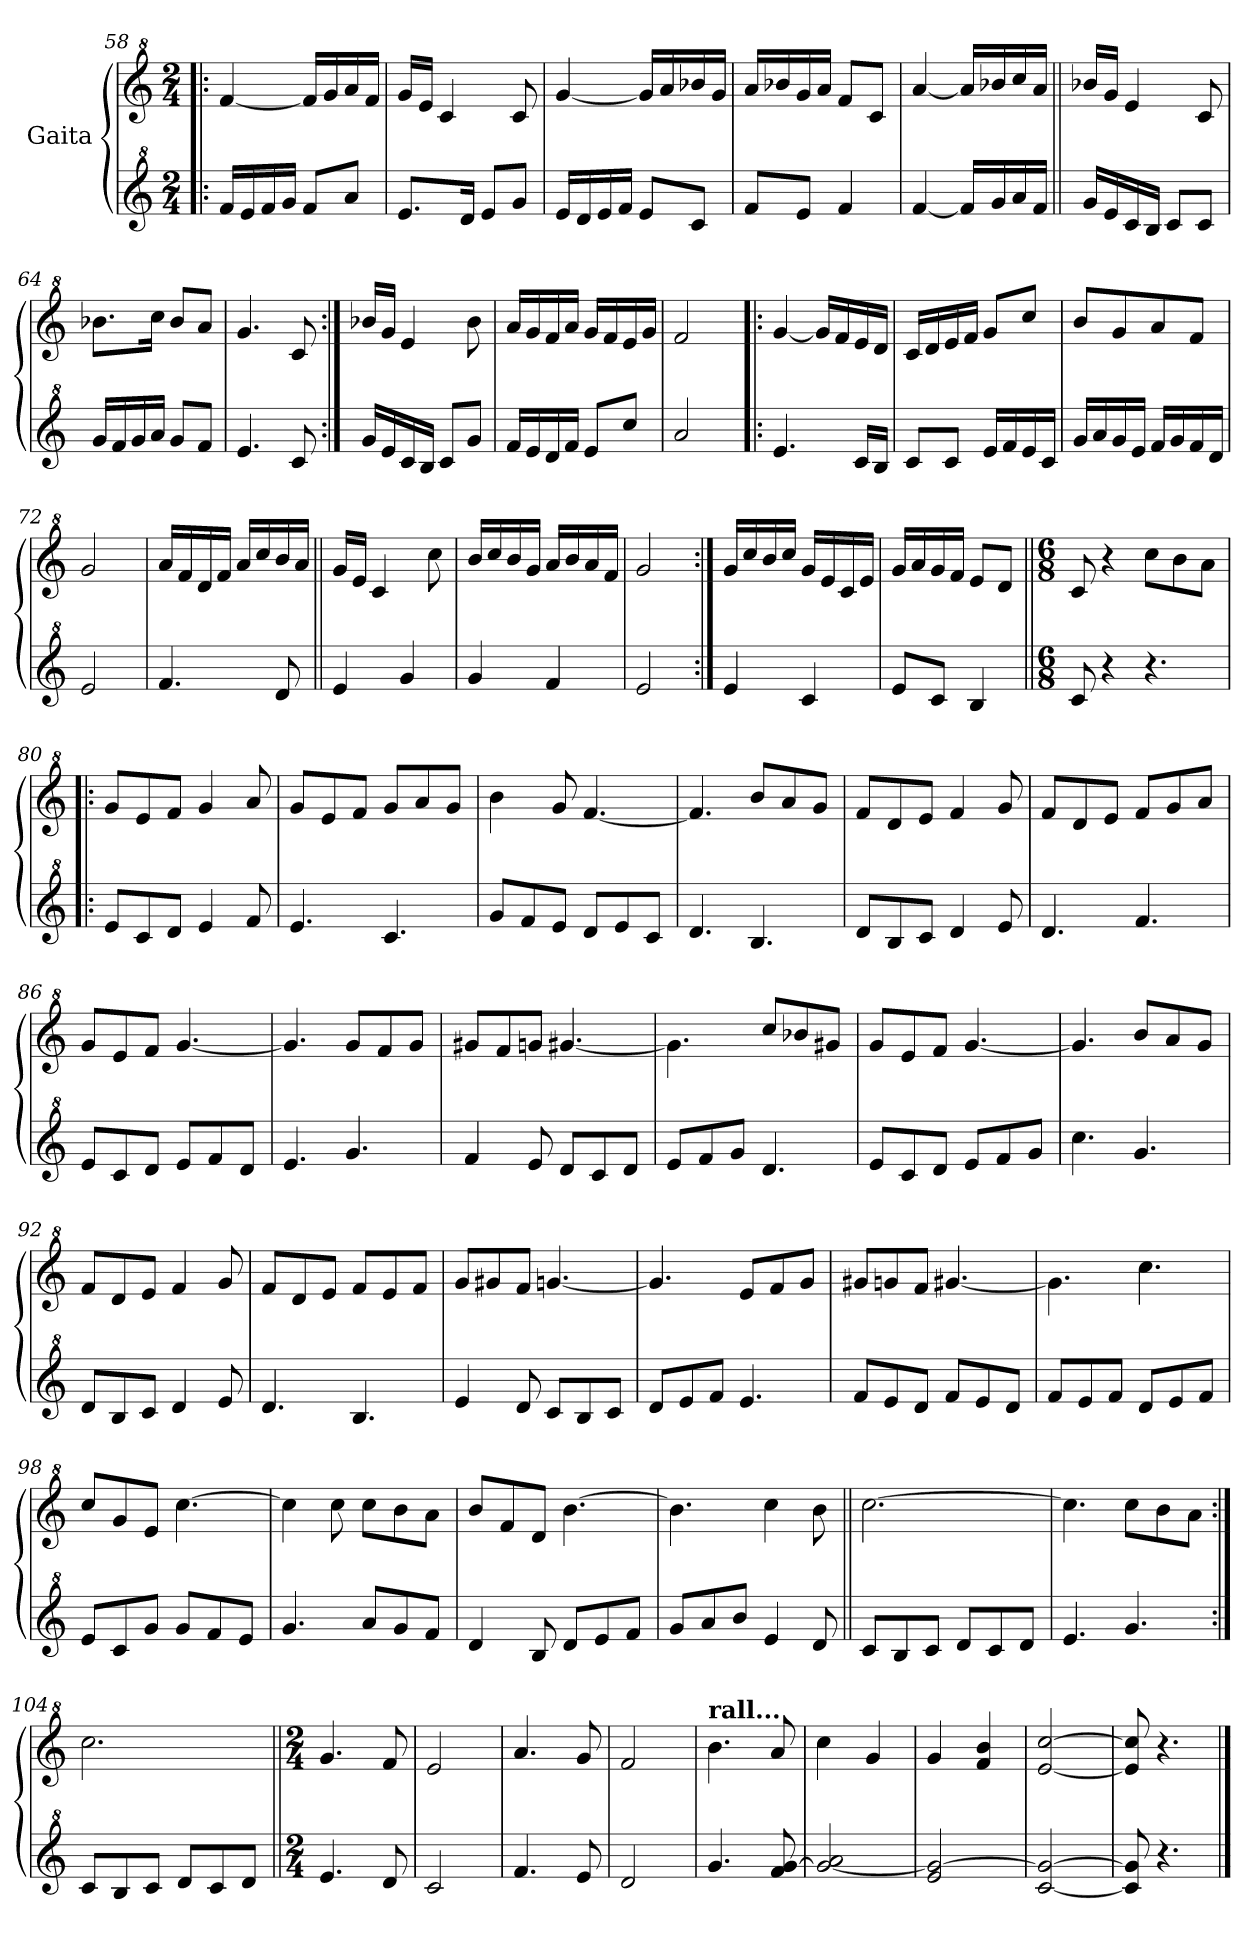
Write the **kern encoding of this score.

**kern	**kern
*part2	*part1
*staff2	*staff1
*I"Gaita	*I"Gaita
*clefG^2	*clefG^2
*k[]	*k[]
*M2/4	*M2/4
=58!|:	=58!|:
16ff/LL	[4ff/
16ee/	.
16ff/	.
16gg/JJ	.
8ff/L	16ff/LL]
.	16gg/
8aa/J	16aa/
.	16ff/JJ
!!LO:LB:g=z
=59	=59
8.ee/L	16gg/LL
.	16ee/JJ
.	4cc/
16dd/Jk	.
8ee/L	.
8gg/J	8cc/
=60	=60
16ee/LL	[4gg/
16dd/	.
16ee/	.
16ff/JJ	.
8ee/L	16gg/LL]
.	16aa/
8cc/J	16bb-X/
.	16gg/JJ
=61	=61
8ff/L	16aa/LL
.	16bb-X/
8ee/J	16gg/
.	16aa/JJ
4ff/	8ff/L
.	8cc/J
=62	=62
[4ff/	[4aa/
16ff/LL]	16aa/LL]
16gg/	16bb-X/
16aa/	16ccc/
16ff/JJ	16aa/JJ
=63||	=63||
16gg/LL	16bb-X/LL
16ee/	16gg/JJ
16cc/	4ee/
16b/JJ	.
8cc/L	.
8cc/J	8cc/
=64	=64
16gg/LL	8.bb-X\L
16ff/	.
16gg/	.
16aa/JJ	16ccc\Jk
8gg/L	8bb-/L
8ff/J	8aa/J
=65	=65
4.ee/	4.gg/
8cc/	8cc/
!!LO:LB:g=z
=66:|!	=66:|!
16gg/LL	16bb-X/LL
16ee/	16gg/JJ
16cc/	4ee/
16b/JJ	.
8cc/L	.
8gg/J	8bb-\
=67	=67
16ff/LL	16aa/LL
16ee/	16gg/
16dd/	16ff/
16ff/JJ	16aa/JJ
8ee/L	16gg/LL
.	16ff/
8ccc/J	16ee/
.	16gg/JJ
=68	=68
2aa/	2ff/
=69!|:	=69!|:
4.ee/	[4gg/
.	16gg/LL]
.	16ff/
16cc/LL	16ee/
16b/JJ	16dd/JJ
=70	=70
8cc/L	16cc/LL
.	16dd/
8cc/J	16ee/
.	16ff/JJ
16ee/LL	8gg/L
16ff/	.
16ee/	8ccc/J
16cc/JJ	.
=71	=71
16gg/LL	8bb/L
16aa/	.
16gg/	8gg/
16ee/JJ	.
16ff/LL	8aa/
16gg/	.
16ff/	8ff/J
16dd/JJ	.
=72	=72
2ee/	2gg/
!!LO:LB:g=z
=73	=73
4.ff/	16aa/LL
.	16ff/
.	16dd/
.	16ff/JJ
.	16aa/LL
.	16ccc/
8dd/	16bb/
.	16aa/JJ
=74||	=74||
4ee/	16gg/LL
.	16ee/JJ
.	4cc/
4gg/	.
.	8ccc\
=75	=75
4gg/	16bb/LL
.	16ccc/
.	16bb/
.	16gg/JJ
4ff/	16aa/LL
.	16bb/
.	16aa/
.	16ff/JJ
=76	=76
2ee/	2gg/
=77:|!	=77:|!
4ee/	16gg/LL
.	16ccc/
.	16bb/
.	16ccc/JJ
4cc/	16gg/LL
.	16ee/
.	16cc/
.	16ee/JJ
=78	=78
8ee/L	16gg/LL
.	16aa/
8cc/J	16gg/
.	16ff/JJ
4b/	8ee/L
.	8dd/J
=79||	=79||
*M6/8	*M6/8
*	*MM150
8cc/	8cc/
4r	4r
4.r	8ccc\L
.	8bb\
.	8aa\J
!!LO:LB:g=z
=80!|:	=80!|:
8ee/L	8gg/L
8cc/	8ee/
8dd/J	8ff/J
4ee/	4gg/
8ff/	8aa/
=81	=81
4.ee/	8gg/L
.	8ee/
.	8ff/J
4.cc/	8gg/L
.	8aa/
.	8gg/J
=82	=82
8gg/L	4bb\
8ff/	.
8ee/J	8gg/
8dd/L	[4.ff/
8ee/	.
8cc/J	.
=83	=83
4.dd/	4.ff/]
4.b/	8bb/L
.	8aa/
.	8gg/J
=84	=84
8dd/L	8ff/L
8b/	8dd/
8cc/J	8ee/J
4dd/	4ff/
8ee/	8gg/
=85	=85
4.dd/	8ff/L
.	8dd/
.	8ee/J
4.ff/	8ff/L
.	8gg/
.	8aa/J
=86	=86
8ee/L	8gg/L
8cc/	8ee/
8dd/J	8ff/J
8ee/L	[4.gg/
8ff/	.
8dd/J	.
=87	=87
4.ee/	4.gg/]
4.gg/	8gg/L
.	8ff/
.	8gg/J
!!LO:LB:g=z
=88	=88
4ff/	8gg#X/L
.	8ff/
8ee/	8ggn/J
8dd/L	[4.gg#X/
8cc/	.
8dd/J	.
=89	=89
8ee/L	4.gg#\]
8ff/	.
8gg/J	.
4.dd/	8ccc/L
.	8bb-X/
.	8gg#X/J
=90	=90
8ee/L	8gg/L
8cc/	8ee/
8dd/J	8ff/J
8ee/L	[4.gg/
8ff/	.
8gg/J	.
=91	=91
4.ccc\	4.gg/]
4.gg/	8bb/L
.	8aa/
.	8gg/J
=92	=92
8dd/L	8ff/L
8b/	8dd/
8cc/J	8ee/J
4dd/	4ff/
8ee/	8gg/
=93	=93
4.dd/	8ff/L
.	8dd/
.	8ee/J
4.b/	8ff/L
.	8ee/
.	8ff/J
=94	=94
4ee/	8gg/L
.	8gg#X/
8dd/	8ff/J
8cc/L	[4.ggn/
8b/	.
8cc/J	.
!!LO:PB:g=z
=95	=95
8dd/L	4.gg/]
8ee/	.
8ff/J	.
4.ee/	8ee/L
.	8ff/
.	8gg/J
=96	=96
8ff/L	8gg#X/L
8ee/	8ggn/
8dd/J	8ff/J
8ff/L	[4.gg#X/
8ee/	.
8dd/J	.
=97	=97
8ff/L	4.gg#\]
8ee/	.
8ff/J	.
8dd/L	4.ccc\
8ee/	.
8ff/J	.
=98	=98
8ee/L	8ccc/L
8cc/	8gg/
8gg/J	8ee/J
8gg/L	[4.ccc\
8ff/	.
8ee/J	.
=99	=99
4.gg/	4ccc\]
.	8ccc\
8aa/L	8ccc\L
8gg/	8bb\
8ff/J	8aa\J
=100	=100
4dd/	8bb/L
.	8ff/
8b/	8dd/J
8dd/L	[4.bb\
8ee/	.
8ff/J	.
=101	=101
8gg/L	4.bb\]
8aa/	.
8bb/J	.
4ee/	4ccc\
8dd/	8bb\
!!LO:LB:g=z
=102||	=102||
8cc/L	[2.ccc\
8b/	.
8cc/J	.
8dd/L	.
8cc/	.
8dd/J	.
=103	=103
4.ee/	4.ccc\]
4.gg/	8ccc\L
.	8bb\
.	8aa\J
=104:|!	=104:|!
8cc/L	2.ccc\
8b/	.
8cc/J	.
8dd/L	.
8cc/	.
8dd/J	.
=105||	=105||
*M2/4	*M2/4
*	*MM40
4.ee/	4.gg/
8dd/	8ff/
=106	=106
2cc/	2ee/
=107	=107
4.ff/	4.aa/
8ee/	8gg/
=108	=108
2dd/	2ff/
=109	=109
!	!LO:TX:a:B:t=rall...
4.gg/	4.bb\
8ff/ [8gg/	8aa/
=110	=110
2gg/_ 2aa/	4ccc\
.	4gg/
=111	=111
2ee/ 2gg/_	4gg/
.	4ff/ 4bb/
=112	=112
[2cc/ 2gg/_	[2ee/ [2ccc/
!!LO:LB:g=z
=113	=113
8cc/] 8gg/]	8ee/] 8ccc/]
4.r	4.r
==	==
*-	*-
